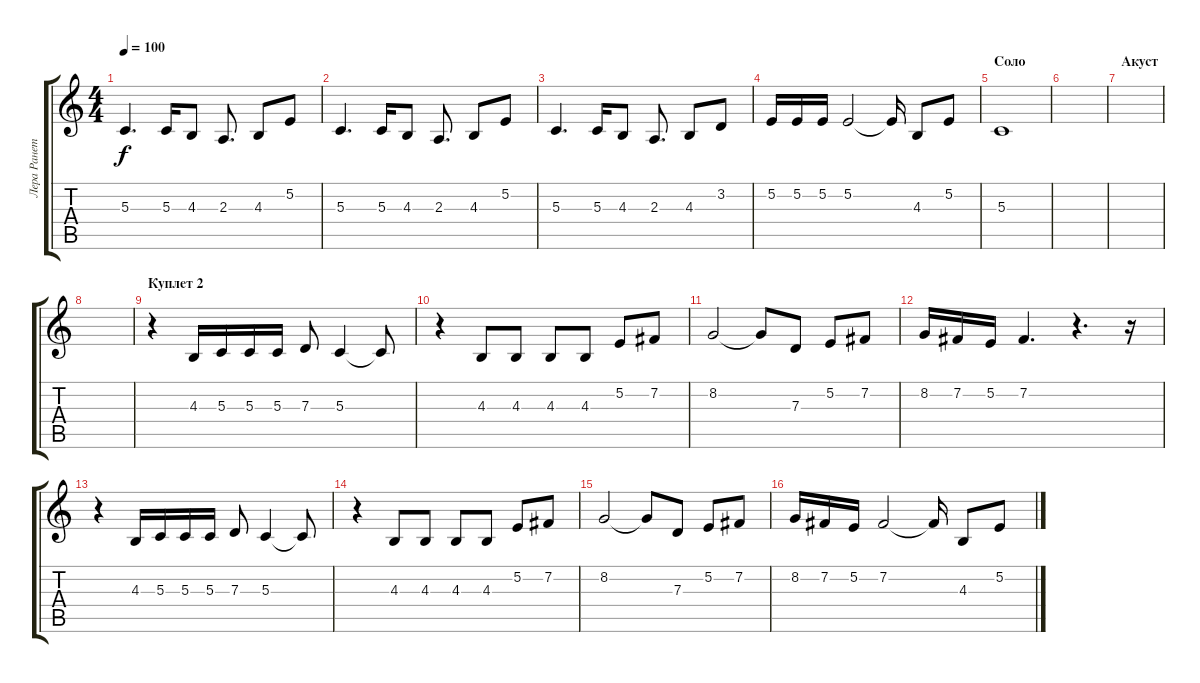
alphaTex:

\track ("Лера Ранетка" "Лера Ранет") {instrument viola}
\staff {score tabs}
\tuning (E4 B3 G3 D3 A2 E2) {hide}
\ts (4 4)
\tempo 100
\clef g2
\ks c
5.3.4{d dy f} 5.3.16 4.3.8 2.3.8{d} 4.3.8 5.2.8 |
5.3.4{d} 5.3.16 4.3.8 2.3.8{d} 4.3.8 5.2.8 |
5.3.4{d} 5.3.16 4.3.8 2.3.8{d} 4.3.8 3.2.8 |
5.2.16 5.2.16 5.2.16 5.2.2 5.2{t}.16 4.3.8 5.2.8 |
\section ("" "Соло")
5.3.1 |
|
\section ("" "Акуст")
|
|
\section ("" "Куплет 2")
r.4 4.3.16 5.3.16 5.3.16 5.3.16 7.3.8 5.3.4 5.3{t}.8 |
r.4 4.3.8 4.3.8 4.3.8 4.3.8 5.2.8 7.2.8 |
8.2.2 8.2{t}.8 7.3.8 5.2.8 7.2.8 |
8.2.16 7.2.16 5.2.16 7.2.4{d} r.4{d} r.16 |
r.4 4.3.16 5.3.16 5.3.16 5.3.16 7.3.8 5.3.4 5.3{t}.8 |
r.4 4.3.8 4.3.8 4.3.8 4.3.8 5.2.8 7.2.8 |
8.2.2 8.2{t}.8 7.3.8 5.2.8 7.2.8 |
8.2.16 7.2.16 5.2.16 7.2.2 7.2{t}.16 4.3.8 5.2.8
